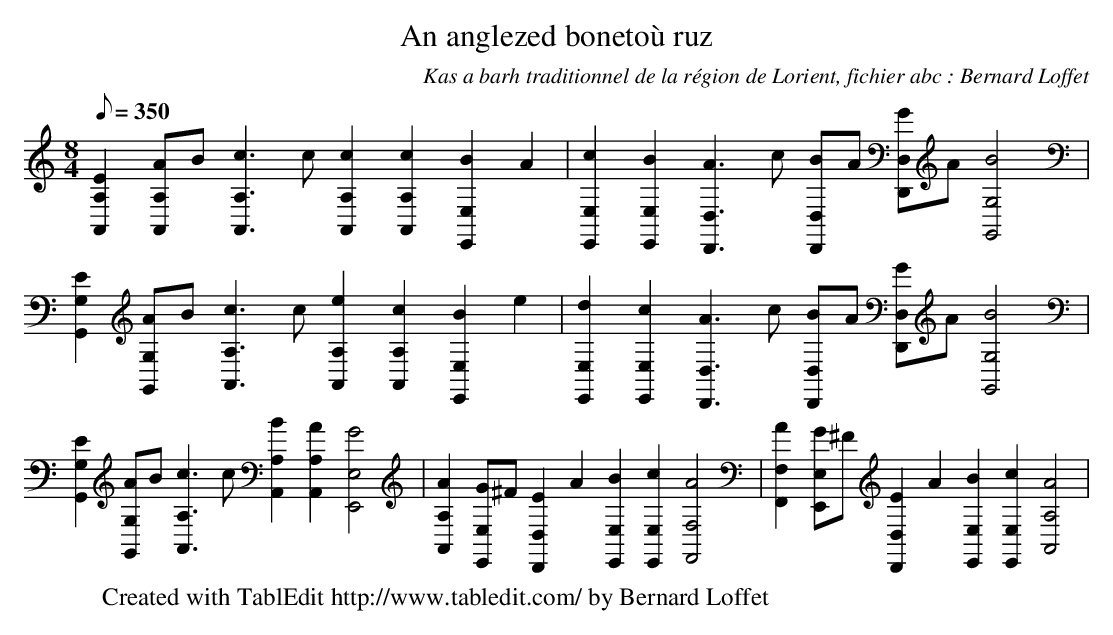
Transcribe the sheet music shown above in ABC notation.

X:1
T:An anglezed bonetoù ruz
C:Kas a barh traditionnel de la région de Lorient, fichier abc : Bernard Loffet
L:1/8
Q:350
M:8/4
K:C
 [E2A,,2A,2] [AA,,A,]B [c3A,,3A,3]c [c2A,,2A,2] [c2A,,2A,2] [B2E,,2E,2] A2 | [c2E,,2E,2] [B2E,,2E,2] [A3D,,3D,3]c [BD,,D,]A [GD,,D,]A [B4G,,4G,4] | \
 [E2G,,2G,2] [AG,,G,]B [c3A,,3A,3]c [e2A,,2A,2] [c2A,,2A,2] [B2E,,2E,2] e2 | [d2E,,2E,2] [c2E,,2E,2] [A3D,,3D,3]c [BD,,D,]A [GD,,D,]A [B4G,,4G,4] | \
 [E2G,,2G,2] [AG,,G,]B [c3A,,3A,3]c [B2A,,2A,2] [A2A,,2A,2] [G4E,,4E,4] | [A2A,,2A,2] [GE,,E,]^F [E2D,,2D,2] A2 [B2E,,2E,2] [c2E,,2E,2] [A4F,,4F,4] | \
 [A2F,,2F,2] [GE,,E,]^F [E2D,,2D,2] A2 [B2E,,2E,2] [c2E,,2E,2] [A4A,,4A,4] | \
W:Created with TablEdit http://www.tabledit.com/ by Bernard Loffet
